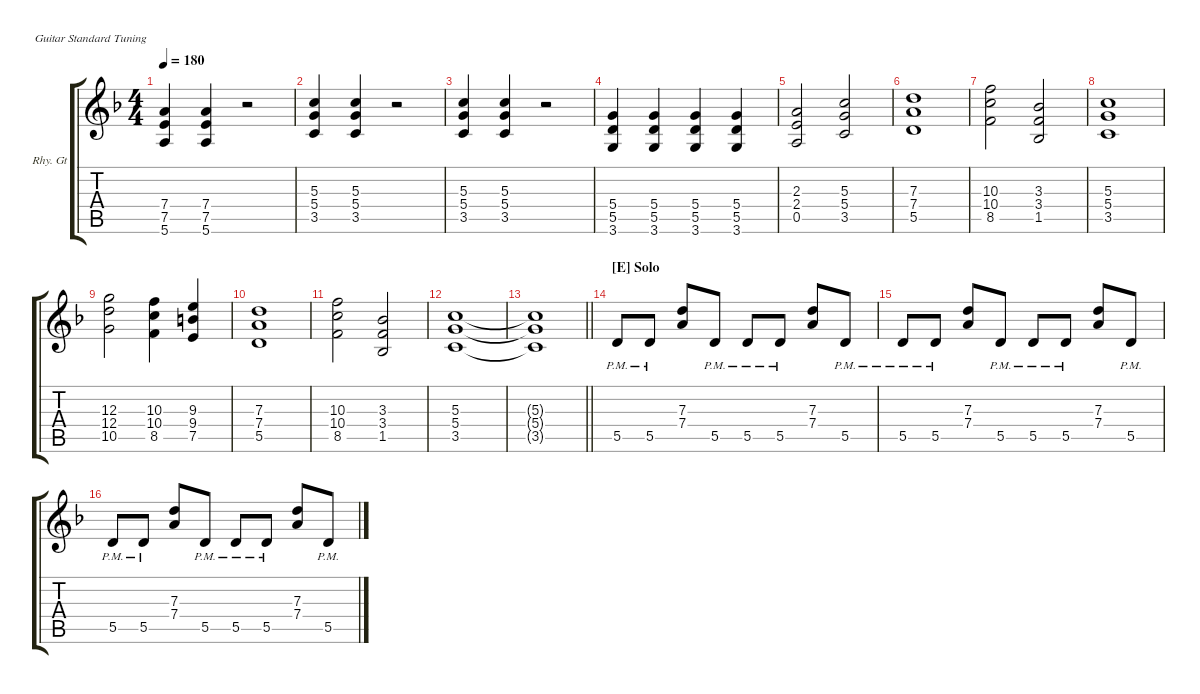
\defaultSystemsLayout 4
\hideDynamics
\bracketExtendMode groupsimilarinstruments
\firstSystemTrackNameOrientation horizontal
\otherSystemsTrackNameOrientation horizontal
\track ("Rhythm Guitar" "Rhy. Gt") {instrument overdrivenguitar}
\staff {score tabs}
\tuning (E4 B3 G3 D3 A2 E2)
\ts (4 4)
\tempo 180
\clef g2
\ks dminor
(5.6 7.5 7.4).4{dy mf} (5.6 7.5 7.4).4 r.2 |
(3.5 5.4 5.3).4 (3.5 5.4 5.3).4 r.2 |
(3.5 5.4 5.3).4 (3.5 5.4 5.3).4 r.2 |
(5.5 5.4 3.6).4 (5.5 5.4 3.6).4 (5.5 5.4 3.6).4 (5.5 5.4 3.6).4 |
(0.5 2.4 2.3).2 (3.5 5.4 5.3).2 |
(5.5 7.4 7.3).1 |
(8.5 10.4 10.3).2 (1.5 3.4 3.3).2 |
(5.3 5.4 3.5).1 |
(10.5 12.4 12.3).2 (8.5 10.4 10.3).4 (7.5 9.3 9.4).4 |
(5.5 7.4 7.3).1 |
(8.5 10.4 10.3).2 (1.5 3.4 3.3).2 |
(5.3 5.4 3.5).1 |
\barLineRight lightlight
(3.5{t} 5.4{t} 5.3{t}).1 |
\section ("E" "Solo")
5.5{pm}.8 5.5{pm}.8 (7.4 7.3).8 5.5{pm}.8 5.5{pm}.8 5.5{pm}.8 (7.4 7.3).8 5.5{pm}.8 |
5.5{pm}.8 5.5{pm}.8 (7.4 7.3).8 5.5{pm}.8 5.5{pm}.8 5.5{pm}.8 (7.4 7.3).8 5.5{pm}.8 |
5.5{pm}.8 5.5{pm}.8 (7.4 7.3).8 5.5{pm}.8 5.5{pm}.8 5.5{pm}.8 (7.4 7.3).8 5.5{pm}.8
